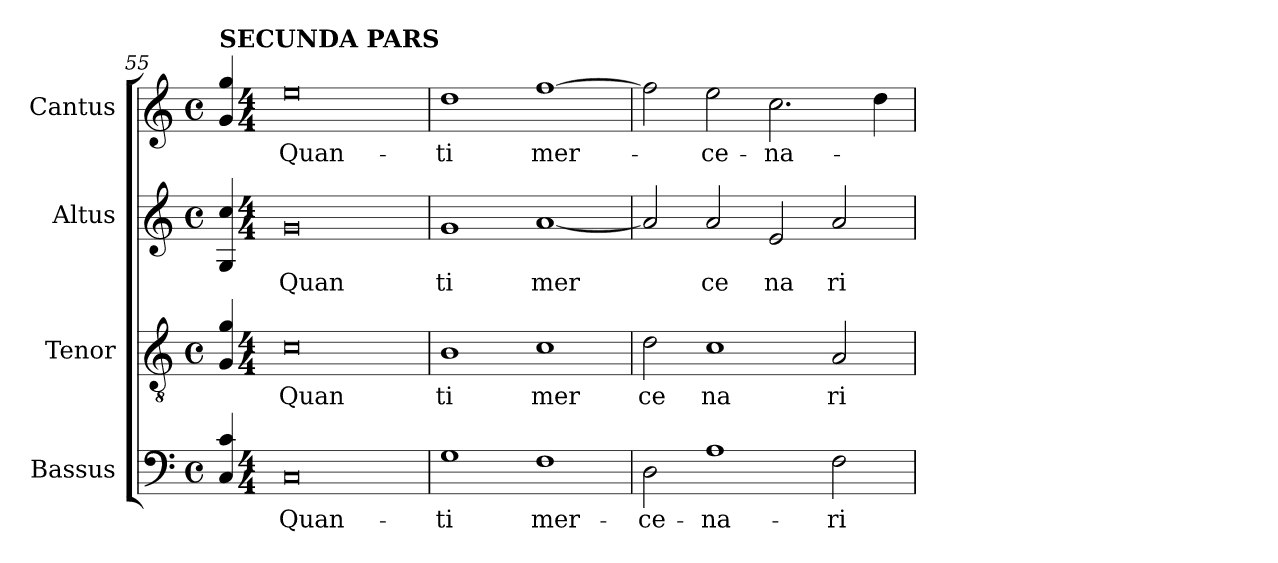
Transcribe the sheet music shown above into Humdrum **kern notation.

**kern	**text	**kern	**text	**kern	**text	**kern	**text
*part4	*part4	*part3	*part3	*part2	*part2	*part1	*part1
*staff4	*staff4	*staff3	*staff3	*staff2	*staff2	*staff1	*staff1
*I"Bassus	*	*I"Tenor	*	*I"Altus	*	*I"Cantus	*
!!LO:LB:g=z
*clefF4	*	*clefGv2	*	*clefG2	*	*clefG2	*
*	*	*	*	*k[]	*	*	*
*	*	*	*	*C:	*	*	*
*M4/4	*	*M4/4	*	*M4/4	*	*M4/4	*
*met(c)	*	*met(c)	*	*met(c)	*	*met(c)	*
=55	=55	=55	=55	=55	=55	=55	=55
!	!	!	!	!	!	!LO:TX:a:B:t=SECUNDA PARS	!
4C/ 4c/	.	4g/ 4G/	.	4cc/ 4G/	.	4gg/ 4g/	.
*M4/4	*	*M4/4	*	*M4/4	*	*M4/4	*
*met(c)	*	*met(c)	*	*met(c)	*	*met(c)	*
!	!LO:LY:b:cj	!	!LO:LY:b:cj	!	!LO:LY:b:cj	!	!LO:LY:b:cj
0C	Quan-	0c	Quan	0g	Quan	0ee	Quan-
=56	=56	=56	=56	=56	=56	=56	=56
!	!LO:LY:b:cj	!	!LO:LY:b:cj	!	!LO:LY:b:cj	!	!LO:LY:b:cj
1G	-ti	1B	ti	1g	ti	1dd	-ti
!	!LO:LY:b:cj	!	!LO:LY:b:cj	!	!LO:LY:b	!	!LO:LY:b
1F	mer-	1c	mer	[<1a	mer	[>1ff	mer-
=57	=57	=57	=57	=57	=57	=57	=57
!	!LO:LY:b:cj	!	!LO:LY:b:cj	!	!	!	!
2D\	-ce-	2d\	ce	2a/]	.	2ff\]	.
!	!LO:LY:b:cj	!	!LO:LY:b:cj	!	!LO:LY:b:cj	!	!LO:LY:b:cj
1A	-na-	1c	na	2a/	ce	2ee\	-ce-
!	!	!	!	!	!LO:LY:b:cj	!	!LO:LY:b:cj
.	.	.	.	2e/	na	2.cc\	-na-
!	!LO:LY:b:cj	!	!LO:LY:b:cj	!	!LO:LY:b:cj	!	!
2F\	-ri-	2A/	ri	2a/	ri	.	.
.	.	.	.	.	.	4dd\	.
=	=	=	=	=	=	=	=
*-	*-	*-	*-	*-	*-	*-	*-
